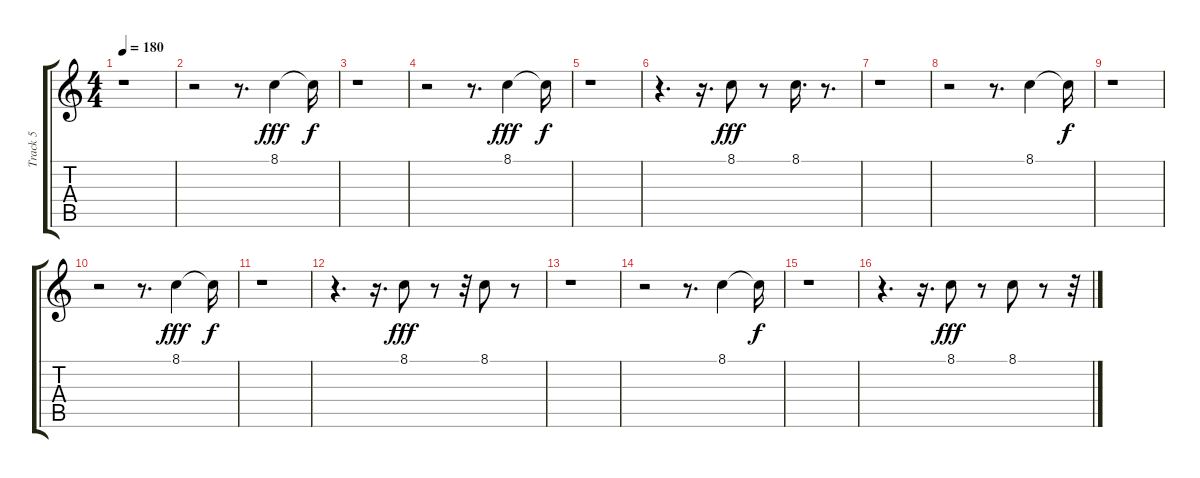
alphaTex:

\track ("Track 5" "Track 5") {instrument reversecymbal}
\staff {score tabs}
\tuning (E4 B3 G3 D3 A2 E2) {hide}
\ts (4 4)
\tempo 180
\clef g2
\ks c
r.1{dy fff} |
r.2 r.8{d} 8.1.4 8.1{t}.16{dy f} |
r.1 |
r.2 r.8{d} 8.1.4{dy fff} 8.1{t}.16{dy f} |
r.1 |
r.4{d} r.16{d} 8.1.8{dy fff} r.8 8.1.16{d} r.8{d} |
r.1 |
r.2 r.8{d} 8.1.4 8.1{t}.16{dy f} |
r.1 |
r.2 r.8{d} 8.1.4{dy fff} 8.1{t}.16{dy f} |
r.1 |
r.4{d} r.16{d} 8.1.8{dy fff} r.8 r.32 8.1.8 r.8 |
r.1 |
r.2 r.8{d} 8.1.4 8.1{t}.16{dy f} |
r.1 |
r.4{d} r.16{d} 8.1.8{dy fff} r.8 8.1.8 r.8 r.32
